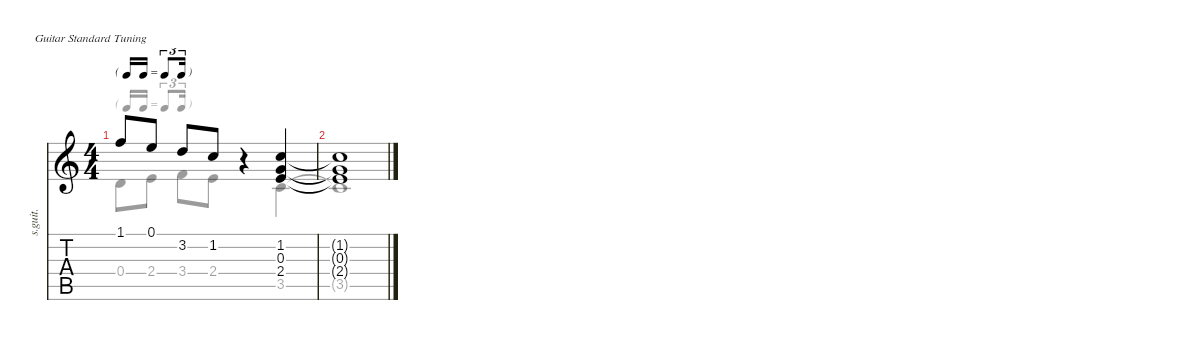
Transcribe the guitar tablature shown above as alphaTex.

\defaultSystemsLayout 4
\hideDynamics
\bracketExtendMode nobrackets
\otherSystemsTrackNameOrientation horizontal
\track ("Track 1" "s.guit.") {instrument acousticguitarsteel}
\staff {score tabs}
\tuning (E4 B3 G3 D3 A2 E2)
\voice
\ts (4 4)
\tf triplet16th
\tempo (120 hide)
\clef g2
\ks c
1.1.8{dy f beam Up} 0.1.8{beam Up} 3.2.8{beam Up} 1.2.8{beam Up} r.4{beam Up} (1.2 0.3 2.4).4{beam Up} |
(1.2{t} 0.3{t} 2.4{t}).1{beam Up}
\voice
\clef g2
\ottava regular
\simile none
\ks c
0.4.8{dy f beam Down} 2.4.8{beam Down} 3.4.8{beam Down} 2.4.8{beam Down} r.4{beam Down} 3.5.4{beam Down} |
3.5{t}.1{beam Down}
